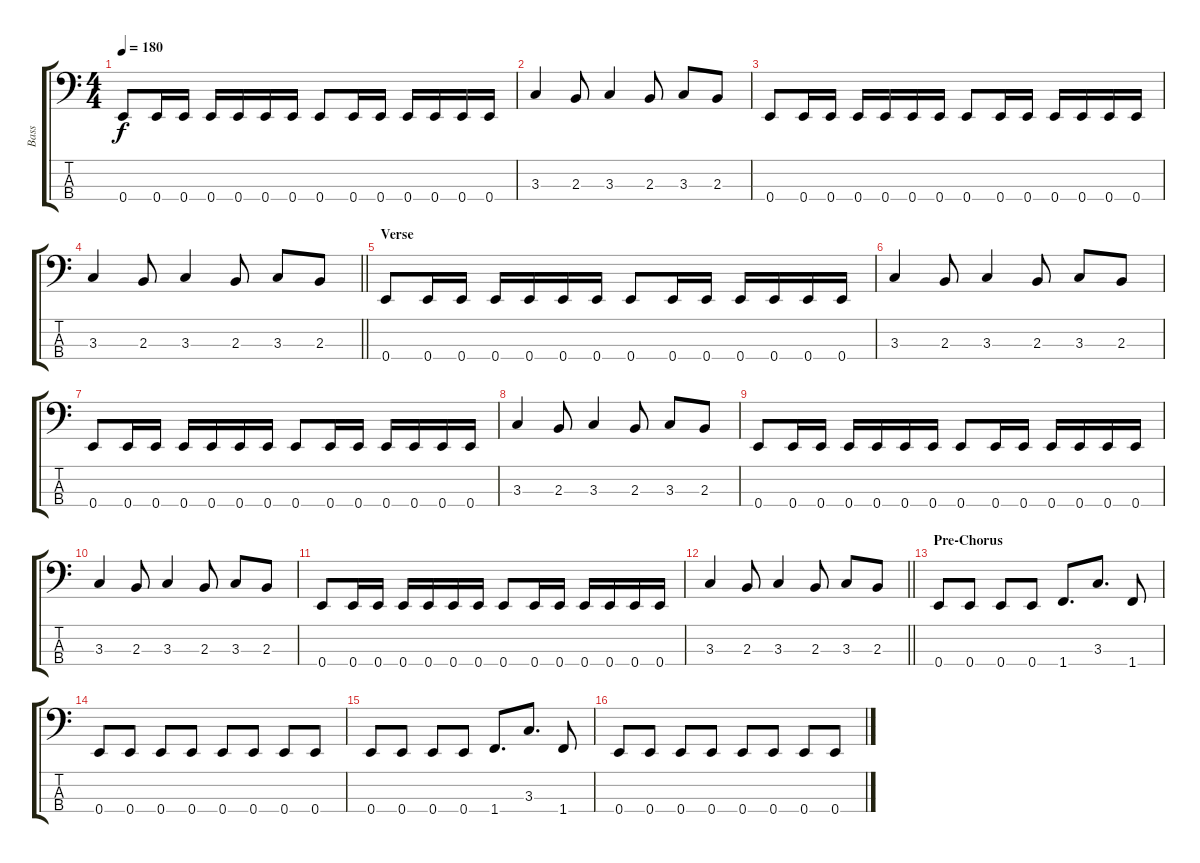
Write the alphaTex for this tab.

\track ("Bass" "Bass") {instrument electricbassfinger}
\staff {score tabs}
\tuning (G2 D2 A1 E1) {hide}
\ts (4 4)
\section ("" "")
\tempo 180
\clef f4
\ks c
0.4.8{dy f} 0.4.16 0.4.16 0.4.16 0.4.16 0.4.16 0.4.16 0.4.8 0.4.16 0.4.16 0.4.16 0.4.16 0.4.16 0.4.16 |
3.3.4 2.3.8 3.3.4 2.3.8 3.3.8 2.3.8 |
0.4.8 0.4.16 0.4.16 0.4.16 0.4.16 0.4.16 0.4.16 0.4.8 0.4.16 0.4.16 0.4.16 0.4.16 0.4.16 0.4.16 |
\barLineRight lightlight
3.3.4 2.3.8 3.3.4 2.3.8 3.3.8 2.3.8 |
\section ("" "Verse")
0.4.8 0.4.16 0.4.16 0.4.16 0.4.16 0.4.16 0.4.16 0.4.8 0.4.16 0.4.16 0.4.16 0.4.16 0.4.16 0.4.16 |
3.3.4 2.3.8 3.3.4 2.3.8 3.3.8 2.3.8 |
0.4.8 0.4.16 0.4.16 0.4.16 0.4.16 0.4.16 0.4.16 0.4.8 0.4.16 0.4.16 0.4.16 0.4.16 0.4.16 0.4.16 |
3.3.4 2.3.8 3.3.4 2.3.8 3.3.8 2.3.8 |
0.4.8 0.4.16 0.4.16 0.4.16 0.4.16 0.4.16 0.4.16 0.4.8 0.4.16 0.4.16 0.4.16 0.4.16 0.4.16 0.4.16 |
3.3.4 2.3.8 3.3.4 2.3.8 3.3.8 2.3.8 |
0.4.8 0.4.16 0.4.16 0.4.16 0.4.16 0.4.16 0.4.16 0.4.8 0.4.16 0.4.16 0.4.16 0.4.16 0.4.16 0.4.16 |
\barLineRight lightlight
3.3.4 2.3.8 3.3.4 2.3.8 3.3.8 2.3.8 |
\section ("" "Pre-Chorus")
0.4.8 0.4.8 0.4.8 0.4.8 1.4.8{d} 3.3.8{d} 1.4.8 |
0.4.8 0.4.8 0.4.8 0.4.8 0.4.8 0.4.8 0.4.8 0.4.8 |
0.4.8 0.4.8 0.4.8 0.4.8 1.4.8{d} 3.3.8{d} 1.4.8 |
0.4.8 0.4.8 0.4.8 0.4.8 0.4.8 0.4.8 0.4.8 0.4.8
